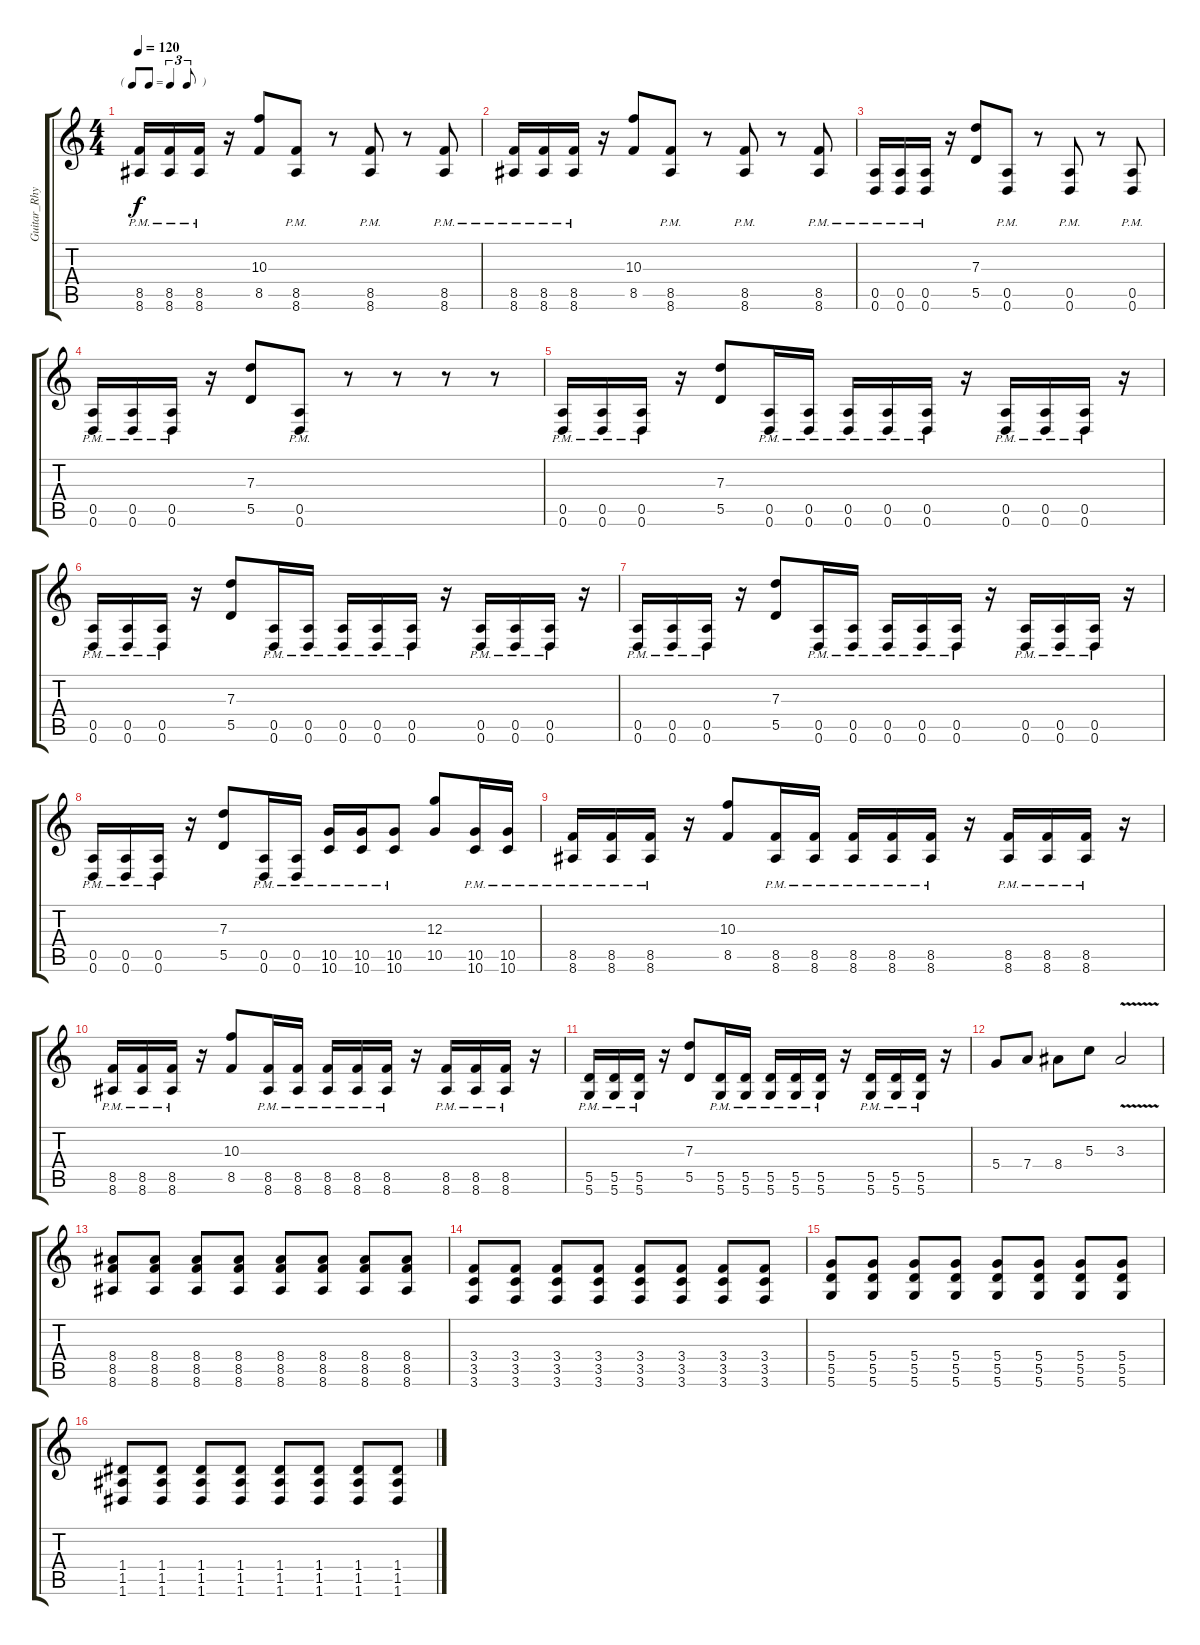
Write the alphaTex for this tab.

\track ("Guitar_Rhythm" "Guitar_Rhy") {instrument distortionguitar}
\staff {score tabs}
\tuning (E4 B3 G3 D3 A2 D2) {hide}
\ts (4 4)
\tf triplet8th
\tempo 120
\clef g2
\ks c
(8.5{pm} 8.6{pm}).16{dy f} (8.5{pm} 8.6{pm}).16 (8.5{pm} 8.6{pm}).16 r.16 (10.3 8.5).8 (8.5{pm} 8.6{pm}).8 r.8 (8.5{pm} 8.6{pm}).8 r.8 (8.5{pm} 8.6{pm}).8 |
(8.5{pm} 8.6{pm}).16 (8.5{pm} 8.6{pm}).16 (8.5{pm} 8.6{pm}).16 r.16 (10.3 8.5).8 (8.5{pm} 8.6{pm}).8 r.8 (8.5{pm} 8.6{pm}).8 r.8 (8.5{pm} 8.6{pm}).8 |
(0.5{pm} 0.6{pm}).16 (0.5{pm} 0.6{pm}).16 (0.5{pm} 0.6{pm}).16 r.16 (7.3 5.5).8 (0.5{pm} 0.6{pm}).8 r.8 (0.5{pm} 0.6{pm}).8 r.8 (0.5{pm} 0.6{pm}).8 |
(0.5{pm} 0.6{pm}).16 (0.5{pm} 0.6{pm}).16 (0.5{pm} 0.6{pm}).16 r.16 (7.3 5.5).8 (0.5{pm} 0.6{pm}).8 r.8 r.8 r.8 r.8 |
(0.5{pm} 0.6{pm}).16 (0.5{pm} 0.6{pm}).16 (0.5{pm} 0.6{pm}).16 r.16 (7.3 5.5).8 (0.5{pm} 0.6{pm}).16 (0.5{pm} 0.6{pm}).16 (0.5{pm} 0.6{pm}).16 (0.5{pm} 0.6{pm}).16 (0.5{pm} 0.6{pm}).16 r.16 (0.5{pm} 0.6{pm}).16 (0.5{pm} 0.6{pm}).16 (0.5{pm} 0.6{pm}).16 r.16 |
(0.5{pm} 0.6{pm}).16 (0.5{pm} 0.6{pm}).16 (0.5{pm} 0.6{pm}).16 r.16 (7.3 5.5).8 (0.5{pm} 0.6{pm}).16 (0.5{pm} 0.6{pm}).16 (0.5{pm} 0.6{pm}).16 (0.5{pm} 0.6{pm}).16 (0.5{pm} 0.6{pm}).16 r.16 (0.5{pm} 0.6{pm}).16 (0.5{pm} 0.6{pm}).16 (0.5{pm} 0.6{pm}).16 r.16 |
(0.5{pm} 0.6{pm}).16 (0.5{pm} 0.6{pm}).16 (0.5{pm} 0.6{pm}).16 r.16 (7.3 5.5).8 (0.5{pm} 0.6{pm}).16 (0.5{pm} 0.6{pm}).16 (0.5{pm} 0.6{pm}).16 (0.5{pm} 0.6{pm}).16 (0.5{pm} 0.6{pm}).16 r.16 (0.5{pm} 0.6{pm}).16 (0.5{pm} 0.6{pm}).16 (0.5{pm} 0.6{pm}).16 r.16 |
(0.5{pm} 0.6{pm}).16 (0.5{pm} 0.6{pm}).16 (0.5{pm} 0.6{pm}).16 r.16 (7.3 5.5).8 (0.5{pm} 0.6{pm}).16 (0.5{pm} 0.6{pm}).16 (10.5 10.6{pm}).16 (10.5{pm} 10.6{pm}).16 (10.5{pm} 10.6{pm}).8 (12.3 10.5).8 (10.5{pm} 10.6{pm}).16 (10.5{pm} 10.6{pm}).16 |
(8.5{pm} 8.6{pm}).16 (8.5{pm} 8.6{pm}).16 (8.5{pm} 8.6{pm}).16 r.16 (10.3 8.5).8 (8.5{pm} 8.6{pm}).16 (8.5{pm} 8.6{pm}).16 (8.5{pm} 8.6{pm}).16 (8.5{pm} 8.6{pm}).16 (8.5{pm} 8.6{pm}).16 r.16 (8.5{pm} 8.6{pm}).16 (8.5{pm} 8.6{pm}).16 (8.5{pm} 8.6{pm}).16 r.16 |
(8.5{pm} 8.6{pm}).16 (8.5{pm} 8.6{pm}).16 (8.5{pm} 8.6{pm}).16 r.16 (10.3 8.5).8 (8.5{pm} 8.6{pm}).16 (8.5{pm} 8.6{pm}).16 (8.5{pm} 8.6{pm}).16 (8.5{pm} 8.6{pm}).16 (8.5{pm} 8.6{pm}).16 r.16 (8.5{pm} 8.6{pm}).16 (8.5{pm} 8.6{pm}).16 (8.5{pm} 8.6{pm}).16 r.16 |
(5.5{pm} 5.6{pm}).16 (5.5{pm} 5.6{pm}).16 (5.5{pm} 5.6{pm}).16 r.16 (7.3 5.5).8 (5.5{pm} 5.6{pm}).16 (5.5{pm} 5.6{pm}).16 (5.5{pm} 5.6{pm}).16 (5.5{pm} 5.6{pm}).16 (5.5{pm} 5.6{pm}).16 r.16 (5.5{pm} 5.6{pm}).16 (5.5{pm} 5.6{pm}).16 (5.5{pm} 5.6{pm}).16 r.16 |
5.4.8 7.4.8 8.4.8 5.3.8 3.3{v}.2 |
(8.4 8.5 8.6).8 (8.4 8.5 8.6).8 (8.4 8.5 8.6).8 (8.4 8.5 8.6).8 (8.4 8.5 8.6).8 (8.4 8.5 8.6).8 (8.4 8.5 8.6).8 (8.4 8.5 8.6).8 |
(3.4 3.5 3.6).8 (3.4 3.5 3.6).8 (3.4 3.5 3.6).8 (3.4 3.5 3.6).8 (3.4 3.5 3.6).8 (3.4 3.5 3.6).8 (3.4 3.5 3.6).8 (3.4 3.5 3.6).8 |
(5.4 5.5 5.6).8 (5.4 5.5 5.6).8 (5.4 5.5 5.6).8 (5.4 5.5 5.6).8 (5.4 5.5 5.6).8 (5.4 5.5 5.6).8 (5.4 5.5 5.6).8 (5.4 5.5 5.6).8 |
(1.4 1.5 1.6).8 (1.4 1.5 1.6).8 (1.4 1.5 1.6).8 (1.4 1.5 1.6).8 (1.4 1.5 1.6).8 (1.4 1.5 1.6).8 (1.4 1.5 1.6).8 (1.4 1.5 1.6).8
